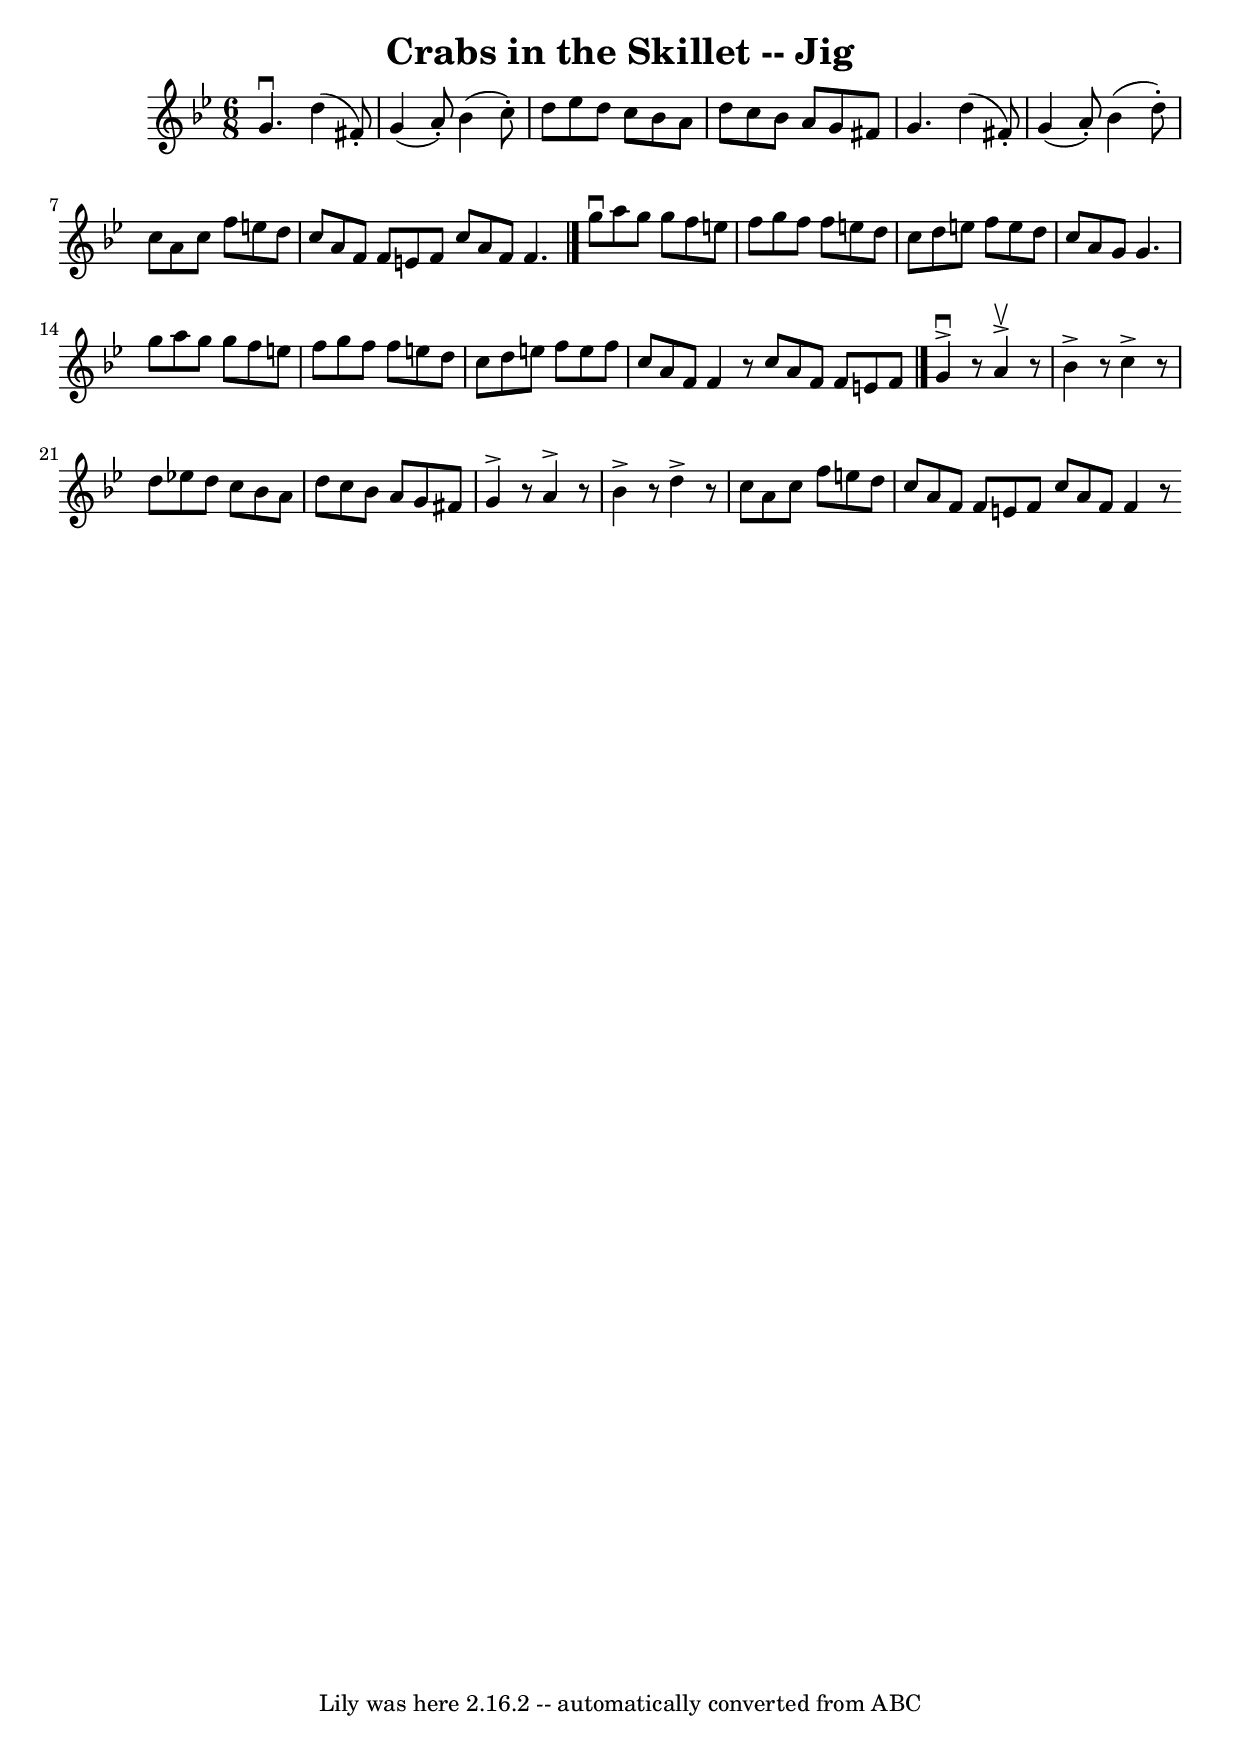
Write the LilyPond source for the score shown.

\version "2.16.2"
\include "Mammoth.ily"
\header {
  %% book = "Ryan's Mammoth Collection"
  crossRefNumber = "1"
  footnotes = ""
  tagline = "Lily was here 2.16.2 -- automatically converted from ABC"
  title = "Crabs in the Skillet -- Jig"

}
voicedefault =  {


  \time 6/8 
  \key c \dorian   g'4.^\downbow d''4 (fis'8-.)  |
  g'4 (a'8-.) bes'4 (c''8-.) |
  d''8 ees''8 d''8 c''8     bes'8 a'8   |
  d''8 c''8 bes'8 a'8 g'8 fis'8   |
  g'4. d''4 (fis'8-.) |
  g'4 (a'8-.) bes'4 (d''8-.) |
  c''8 a'8 c''8 f''8 e''8 d''8  |
     c''8 a'8 f'8 f'8 e'8 f'8  \bar ": |" c''8 a'8 f'8       f'4.    \bar "|." g''8^\downbow a''8 g''8 g''8 f''8 e''8    |
  f''8 g''8 f''8 f''8 e''8 d''8  |
  c''8       d''8 e''8 f''8 e''8 d''8   |
  c''8 a'8 g'8 g'4.     |
  g''8 a''8 g''8 g''8 f''8 e''8  |
  f''8       g''8 f''8 f''8 e''8 d''8   |
  c''8 d''8 e''8 f''8      e''8 f''8   |
  c''8 a'8 f'8 f'4    r8 \bar ":|" c''8       a'8 f'8 f'8 e'8 f'8  \bar "|." g'4^\downbow^\accent   r8 a'4^\upbow^\accent   r8    |
  bes'4^\accent   r8 c''4^\accent   r8  |
  d''8 ees''!8 d''8 c''8 bes'8 a'8  |
  d''8       c''8 bes'8 a'8 g'8 fis'8   |
  g'4^\accent   r8 a'4^\accent   r8 |
  bes'4^\accent   r8 d''4^\accent   r8 |
     c''8 a'8 c''8 f''8 e''8 d''8   |
  c''8 a'8 f'8       f'8 e'8 f'8  \bar ":|" c''8 a'8 f'8 f'4    r8   \bar " |."   

}

\score{
  <<

    \context Staff="default"
    {
      \voicedefault 
      
    }

  >>
  \layout {
    
  }
  \midi {
  }

}
